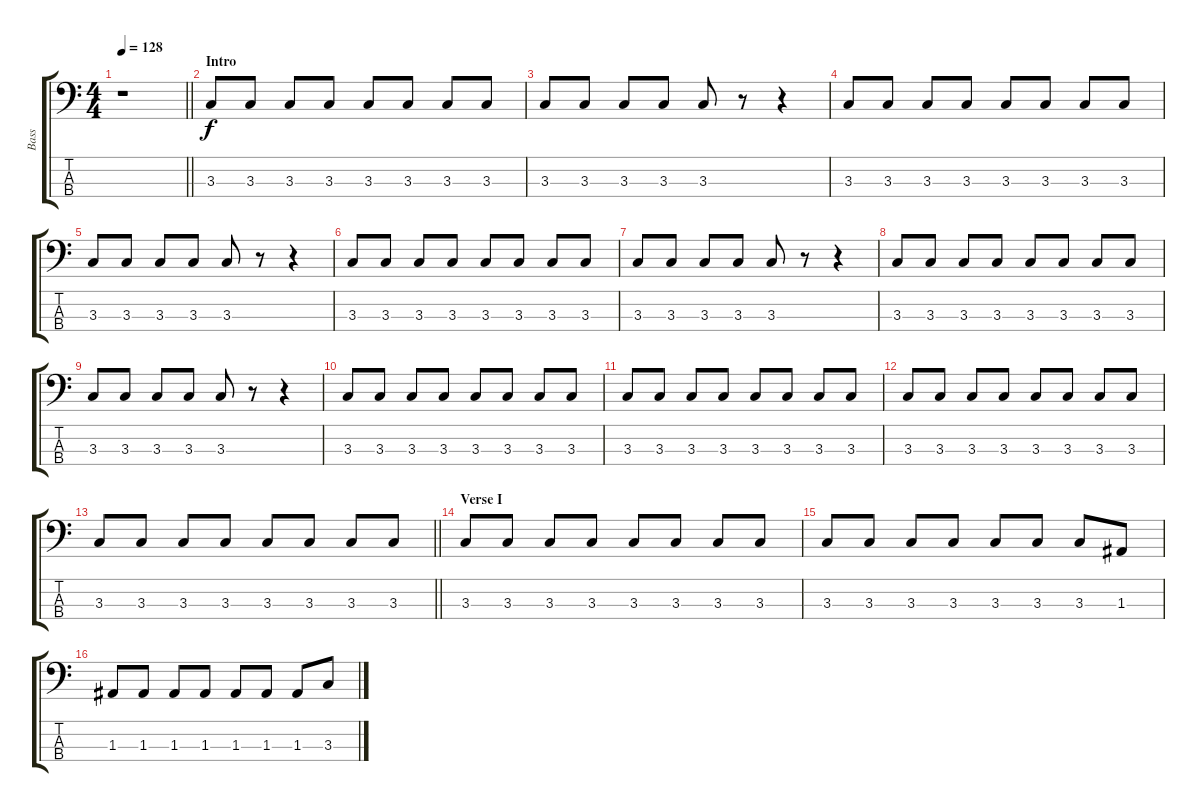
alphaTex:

\track ("Bass" "Bass") {instrument electricbassfinger}
\staff {score tabs}
\tuning (G2 D2 A1 E1) {hide}
\ts (4 4)
\tempo 128
\clef f4
\barLineRight lightlight
\ks c
r.1{dy f instrument electricbassfinger} |
\section ("" "Intro")
3.3.8 3.3.8 3.3.8 3.3.8 3.3.8 3.3.8 3.3.8 3.3.8 |
3.3.8 3.3.8 3.3.8 3.3.8 3.3.8 r.8 r.4 |
3.3.8 3.3.8 3.3.8 3.3.8 3.3.8 3.3.8 3.3.8 3.3.8 |
3.3.8 3.3.8 3.3.8 3.3.8 3.3.8 r.8 r.4 |
3.3.8 3.3.8 3.3.8 3.3.8 3.3.8 3.3.8 3.3.8 3.3.8 |
3.3.8 3.3.8 3.3.8 3.3.8 3.3.8 r.8 r.4 |
3.3.8 3.3.8 3.3.8 3.3.8 3.3.8 3.3.8 3.3.8 3.3.8 |
3.3.8 3.3.8 3.3.8 3.3.8 3.3.8 r.8 r.4 |
3.3.8 3.3.8 3.3.8 3.3.8 3.3.8 3.3.8 3.3.8 3.3.8 |
3.3.8 3.3.8 3.3.8 3.3.8 3.3.8 3.3.8 3.3.8 3.3.8 |
3.3.8 3.3.8 3.3.8 3.3.8 3.3.8 3.3.8 3.3.8 3.3.8 |
\barLineRight lightlight
3.3.8 3.3.8 3.3.8 3.3.8 3.3.8 3.3.8 3.3.8 3.3.8 |
\section ("" "Verse I")
3.3.8 3.3.8 3.3.8 3.3.8 3.3.8 3.3.8 3.3.8 3.3.8 |
3.3.8 3.3.8 3.3.8 3.3.8 3.3.8 3.3.8 3.3.8 1.3.8 |
1.3.8 1.3.8 1.3.8 1.3.8 1.3.8 1.3.8 1.3.8 3.3.8
